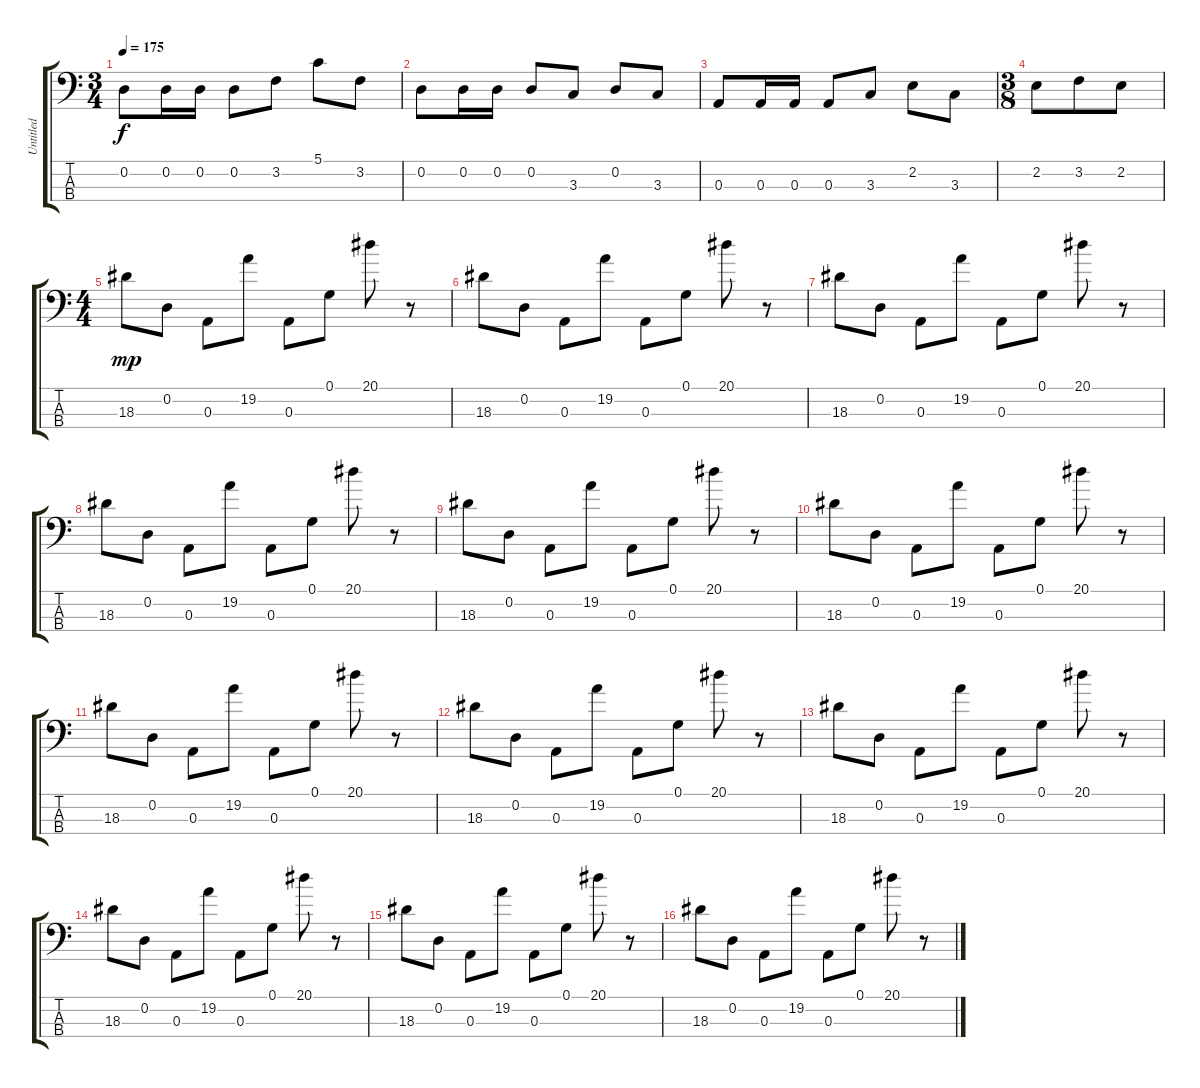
\track ("Untitled" "Untitled") {instrument electricbasspick}
\staff {score tabs}
\tuning (G2 D2 A1 E1) {hide}
\ts (3 4)
\tempo 175
\clef f4
\ks c
0.2.8{dy f} 0.2.16 0.2.16 0.2.8 3.2.8 5.1.8 3.2.8 |
0.2.8 0.2.16 0.2.16 0.2.8 3.3.8 0.2.8 3.3.8 |
0.3.8 0.3.16 0.3.16 0.3.8 3.3.8 2.2.8 3.3.8 |
\ts (3 8)
2.2.8 3.2.8 2.2.8 |
\ts (4 4)
18.3.8{dy mp} 0.2.8 0.3.8 19.2.8 0.3.8 0.1.8 20.1.8 r.8 |
18.3.8 0.2.8 0.3.8 19.2.8 0.3.8 0.1.8 20.1.8 r.8 |
18.3.8 0.2.8 0.3.8 19.2.8 0.3.8 0.1.8 20.1.8 r.8 |
18.3.8 0.2.8 0.3.8 19.2.8 0.3.8 0.1.8 20.1.8 r.8 |
18.3.8 0.2.8 0.3.8 19.2.8 0.3.8 0.1.8 20.1.8 r.8 |
18.3.8 0.2.8 0.3.8 19.2.8 0.3.8 0.1.8 20.1.8 r.8 |
18.3.8 0.2.8 0.3.8 19.2.8 0.3.8 0.1.8 20.1.8 r.8 |
18.3.8 0.2.8 0.3.8 19.2.8 0.3.8 0.1.8 20.1.8 r.8 |
18.3.8 0.2.8 0.3.8 19.2.8 0.3.8 0.1.8 20.1.8 r.8 |
18.3.8 0.2.8 0.3.8 19.2.8 0.3.8 0.1.8 20.1.8 r.8 |
18.3.8 0.2.8 0.3.8 19.2.8 0.3.8 0.1.8 20.1.8 r.8 |
18.3.8 0.2.8 0.3.8 19.2.8 0.3.8 0.1.8 20.1.8 r.8
